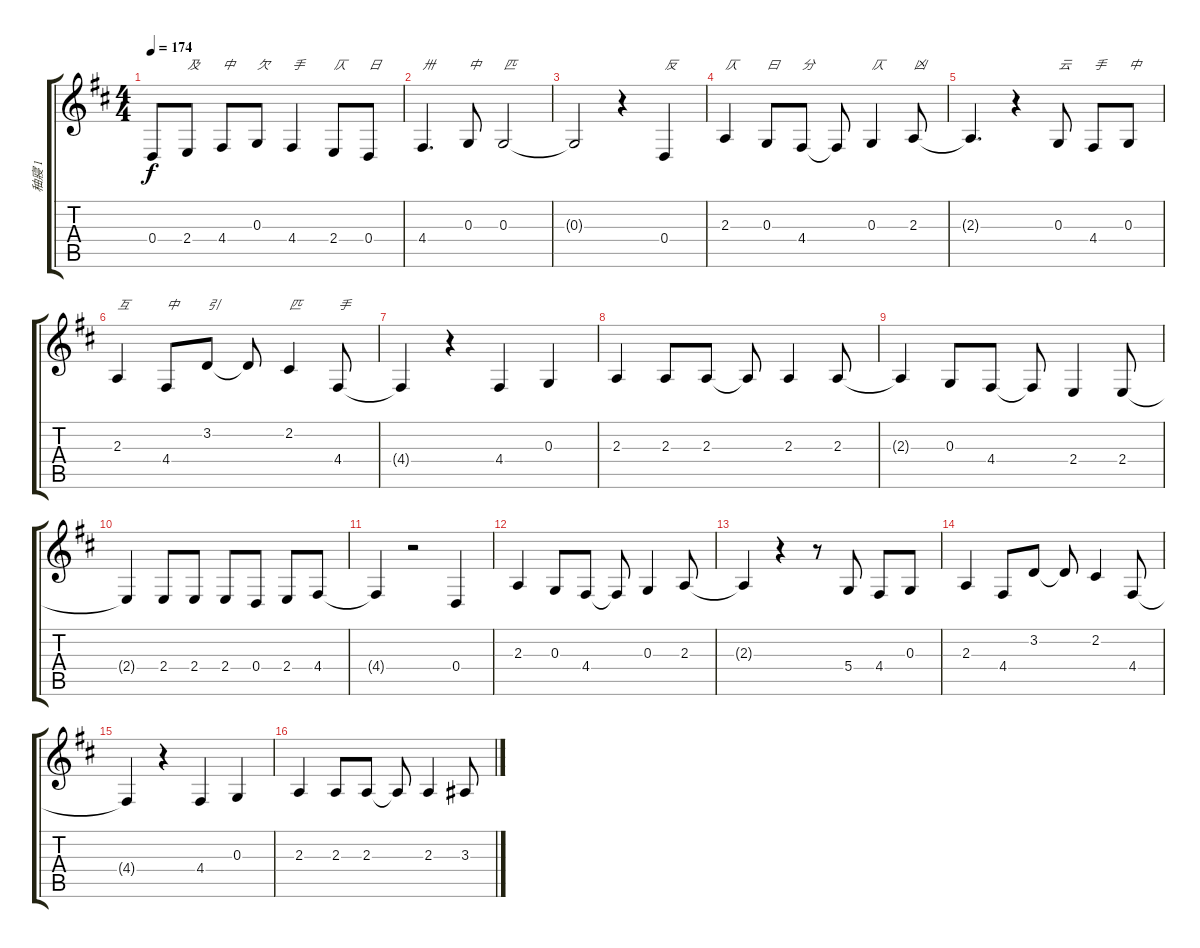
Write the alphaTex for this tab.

\track ("秞寢 1" "秞寢 1") {instrument flute}
\staff {score tabs}
\tuning (E4 B3 G3 D3 A2 E2) {hide}
\ts (4 4)
\tempo 174
\clef g2
\ks d
0.4{t}.8{dy f} 2.4.8{txt "及"} 4.4.8{txt "中"} 0.3.8{txt "欠"} 4.4.4{txt "手"} 2.4.8{txt "仄"} 0.4.8{txt "日"} |
4.4.4{d txt "卅"} 0.3.8{txt "中"} 0.3.2{txt "匹"} |
0.3{t}.2 r.4 0.4.4{txt "反"} |
2.3.4{txt "仄"} 0.3.8{txt "曰"} 4.4.8{txt "分"} 4.4{t}.8 0.3.4{txt "仄"} 2.3.8{txt "凶"} |
2.3{t}.4{d} r.4 0.3.8{txt "云"} 4.4.8{txt "手"} 0.3.8{txt "中"} |
2.3.4{txt "互"} 4.4.8{txt "中"} 3.2.8{txt "引"} 3.2{t}.8 2.2.4{txt "匹"} 4.4.8{txt "手"} |
4.4{t}.4 r.4 4.4.4 0.3.4 |
2.3.4 2.3.8 2.3.8 2.3{t}.8 2.3.4 2.3.8 |
2.3{t}.4 0.3.8 4.4.8 4.4{t}.8 2.4.4 2.4.8 |
2.4{t}.4 2.4.8 2.4.8 2.4.8 0.4.8 2.4.8 4.4.8 |
4.4{t}.4 r.2 0.4.4 |
2.3.4 0.3.8 4.4.8 4.4{t}.8 0.3.4 2.3.8 |
2.3{t}.4 r.4 r.8 5.4.8 4.4.8 0.3.8 |
2.3.4 4.4.8 3.2.8 3.2{t}.8 2.2.4 4.4.8 |
4.4{t}.4 r.4 4.4.4 0.3.4 |
2.3.4 2.3.8 2.3.8 2.3{t}.8 2.3.4 3.3.8
